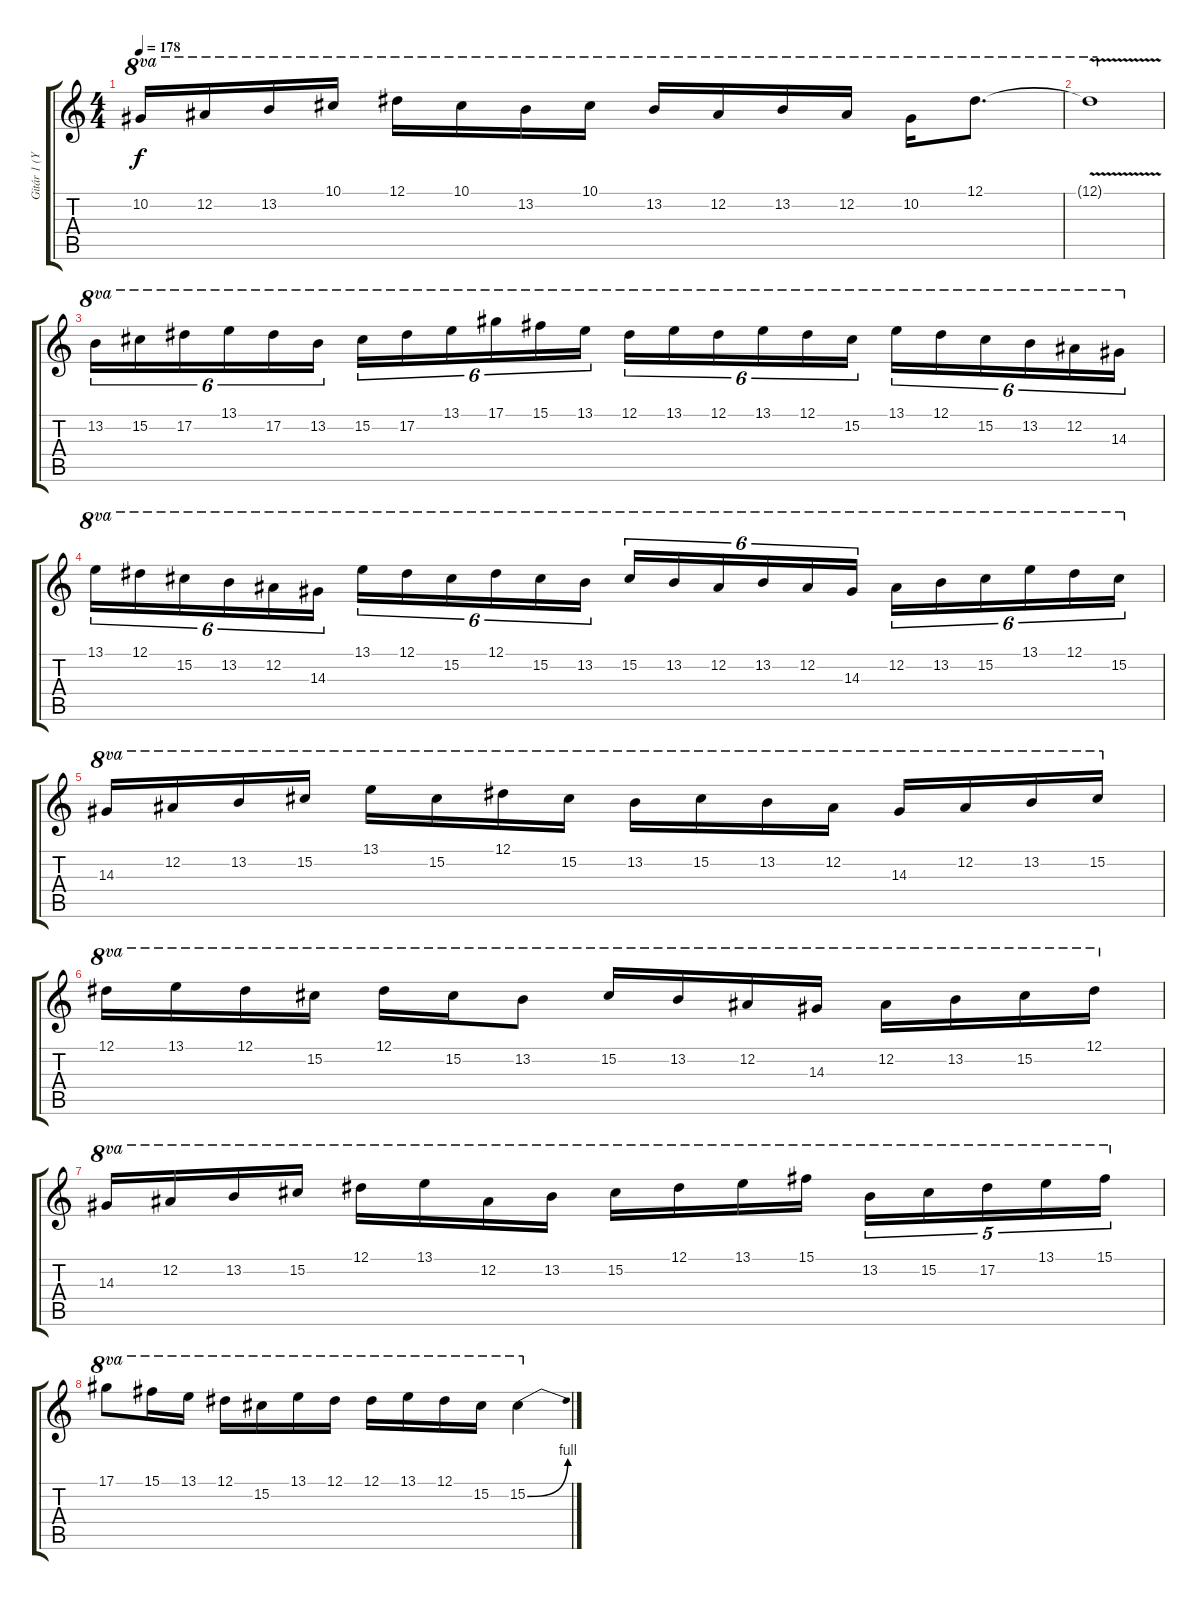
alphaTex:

\track ("Gitár 1 (Yngwie Malmsteen)" "Gitár 1 (Y") {instrument distortionguitar}
\staff {score tabs}
\tuning (Eb4 Bb3 Gb3 Db3 Ab2 Eb2) {hide}
\ts (4 4)
\tempo 178
\clef g2
\ks c
10.2.16{ot 8va dy f} 12.2.16{ot 8va} 13.2.16{ot 8va} 10.1.16{ot 8va} 12.1.16{ot 8va} 10.1.16{ot 8va} 13.2.16{ot 8va} 10.1.16{ot 8va} 13.2.16{ot 8va} 12.2.16{ot 8va} 13.2.16{ot 8va} 12.2.16{ot 8va} 10.2.16{ot 8va} 12.1.8{d ot 8va} |
12.1{v t}.1{ot 8va} |
13.2.16{tu (6 4) ot 8va} 15.2.16{tu (6 4) ot 8va} 17.2.16{tu (6 4) ot 8va} 13.1.16{tu (6 4) ot 8va} 17.2.16{tu (6 4) ot 8va} 13.2.16{tu (6 4) ot 8va} 15.2.16{tu (6 4) ot 8va} 17.2.16{tu (6 4) ot 8va} 13.1.16{tu (6 4) ot 8va} 17.1.16{tu (6 4) ot 8va} 15.1.16{tu (6 4) ot 8va} 13.1.16{tu (6 4) ot 8va} 12.1.16{tu (6 4) ot 8va} 13.1.16{tu (6 4) ot 8va} 12.1.16{tu (6 4) ot 8va} 13.1.16{tu (6 4) ot 8va} 12.1.16{tu (6 4) ot 8va} 15.2.16{tu (6 4) ot 8va} 13.1.16{tu (6 4) ot 8va} 12.1.16{tu (6 4) ot 8va} 15.2.16{tu (6 4) ot 8va} 13.2.16{tu (6 4) ot 8va} 12.2.16{tu (6 4) ot 8va} 14.3.16{tu (6 4) ot 8va} |
13.1.16{tu (6 4) ot 8va} 12.1.16{tu (6 4) ot 8va} 15.2.16{tu (6 4) ot 8va} 13.2.16{tu (6 4) ot 8va} 12.2.16{tu (6 4) ot 8va} 14.3.16{tu (6 4) ot 8va} 13.1.16{tu (6 4) ot 8va} 12.1.16{tu (6 4) ot 8va} 15.2.16{tu (6 4) ot 8va} 12.1.16{tu (6 4) ot 8va} 15.2.16{tu (6 4) ot 8va} 13.2.16{tu (6 4) ot 8va} 15.2.16{tu (6 4) ot 8va} 13.2.16{tu (6 4) ot 8va} 12.2.16{tu (6 4) ot 8va} 13.2.16{tu (6 4) ot 8va} 12.2.16{tu (6 4) ot 8va} 14.3.16{tu (6 4) ot 8va} 12.2.16{tu (6 4) ot 8va} 13.2.16{tu (6 4) ot 8va} 15.2.16{tu (6 4) ot 8va} 13.1.16{tu (6 4) ot 8va} 12.1.16{tu (6 4) ot 8va} 15.2.16{tu (6 4) ot 8va} |
14.3.16{ot 8va} 12.2.16{ot 8va} 13.2.16{ot 8va} 15.2.16{ot 8va} 13.1.16{ot 8va} 15.2.16{ot 8va} 12.1.16{ot 8va} 15.2.16{ot 8va} 13.2.16{ot 8va} 15.2.16{ot 8va} 13.2.16{ot 8va} 12.2.16{ot 8va} 14.3.16{ot 8va} 12.2.16{ot 8va} 13.2.16{ot 8va} 15.2.16{ot 8va} |
12.1.16{ot 8va} 13.1.16{ot 8va} 12.1.16{ot 8va} 15.2.16{ot 8va} 12.1.16{ot 8va} 15.2.16{ot 8va} 13.2.8{ot 8va} 15.2.16{ot 8va} 13.2.16{ot 8va} 12.2.16{ot 8va} 14.3.16{ot 8va} 12.2.16{ot 8va} 13.2.16{ot 8va} 15.2.16{ot 8va} 12.1.16{ot 8va} |
14.3.16{ot 8va} 12.2.16{ot 8va} 13.2.16{ot 8va} 15.2.16{ot 8va} 12.1.16{ot 8va} 13.1.16{ot 8va} 12.2.16{ot 8va} 13.2.16{ot 8va} 15.2.16{ot 8va} 12.1.16{ot 8va} 13.1.16{ot 8va} 15.1.16{ot 8va} 13.2.16{tu (5 4) ot 8va} 15.2.16{tu (5 4) ot 8va} 17.2.16{tu (5 4) ot 8va} 13.1.16{tu (5 4) ot 8va} 15.1.16{tu (5 4) ot 8va} |
17.1.8{ot 8va} 15.1.16{ot 8va} 13.1.16{ot 8va} 12.1.16{ot 8va} 15.2.16{ot 8va} 13.1.16{ot 8va} 12.1.16{ot 8va} 12.1.16{ot 8va} 13.1.16{ot 8va} 12.1.16{ot 8va} 15.2.16{ot 8va} 15.2{be (bend 0 0 60 4)}.4{ot 8va}
